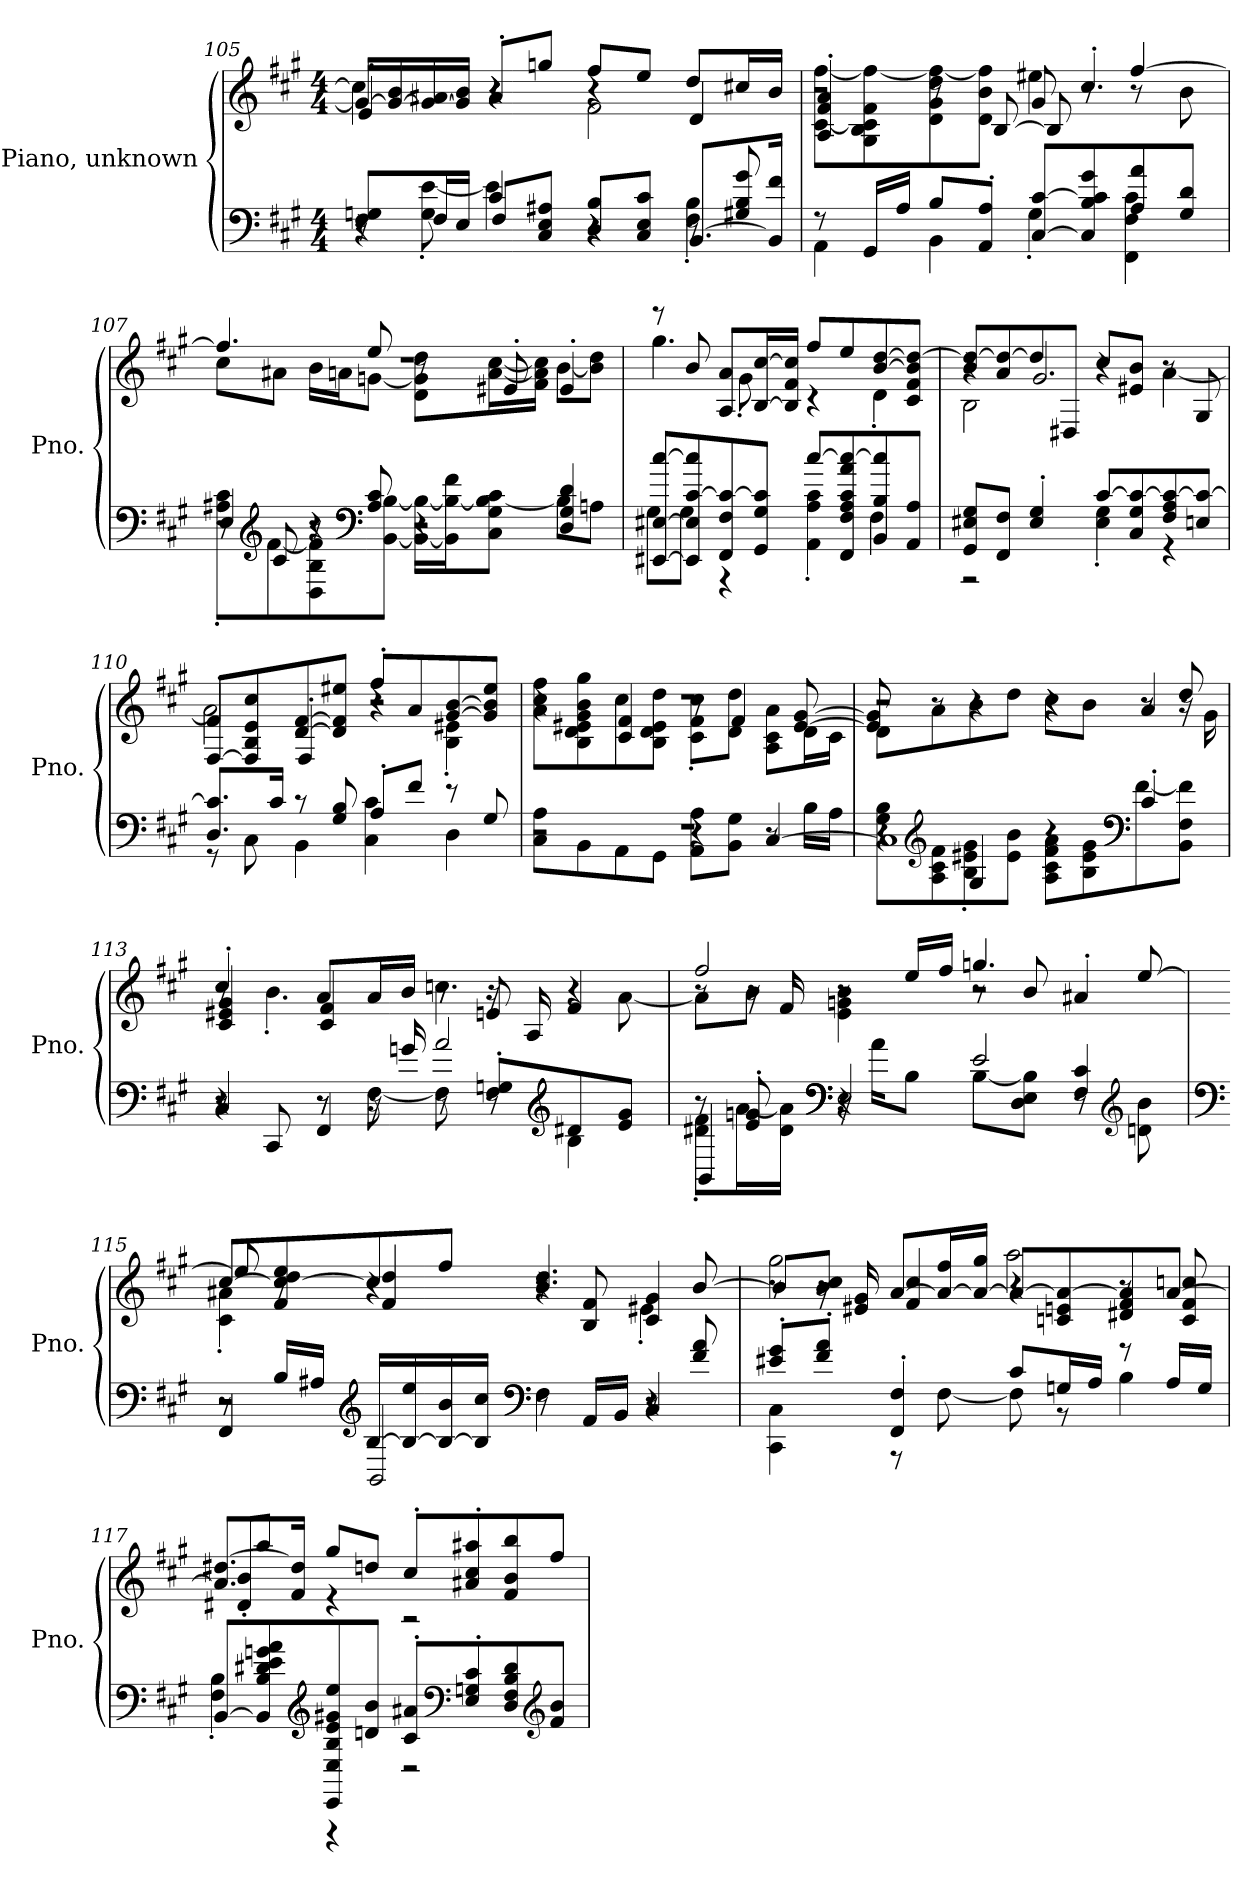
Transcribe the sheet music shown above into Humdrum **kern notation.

**kern	**kern
*part1	*part1
*staff2	*staff1
*I"Piano, unknown	*
*I'Pno.	*
*clefF4	*clefG2
*k[f#c#g#]	*k[f#c#g#]
*M4/4	*M4/4
=105	=105
*^	*^
*	*^	*	*^
4r	8r	8F#/ 8Gn/L	16g/LL_	4cc\]	4e'/
.	.	.	16g/_ 16b/	.	.
.	8G\' [8e\'	16F#/L	16g/_ 16a#X/	.	.
.	.	16E/JJ	16g/] 16b/JJ	.	.
4c#/	4e\]	8F#/L	8a#'/L	4r	4r
.	.	8C#/ 8E/ 8A#X/J	8ggn/J	.	.
4r	4r	8D/ 8B/L	8ff#/L	2f#\	4r
.	.	8C#/ 8E/ 8c#/J	8ee/J	.	.
8r	4F#\' 4B\'	[8.BB/L	8dd/L	.	4d/
8G#X/ 8B/ 8g#/	.	.	16cc#X/L	.	.
.	.	16BB/] 16f#/Jk	16b/JJ	.	.
*	*v	*v	*	*	*
!!LO:PB:g=z	!!	!!
=106	=106	=106	=106	=106
8r	4AA\	2r	[8c#\ [8ff#\L	4A/' 4f#/' 4a/'
16GG#/LL	.	.	8G#\ 8B\ 8c#\] 8f#\ 8ff#\_	.
16A/JJ	.	.	.	.
8B/L	4BB\	.	8d\ 8g#\ 8dd\ 8ff#\_	8r
8AA/' 8A/'J	.	.	8d\ 8b\ 8ff#\]J	[8B/
[8C#/ [8c#/L	4G#'\	8g#/	4ee#X\	8B/]
8C#/] 8B/ 8c#/] 8g#/	.	4.cc#'/	.	8r
8A/ 8a/	4FF#\ 4F#\ 4c#\	.	8r	[4ff#/
8G#/ 8d/J	.	.	8b\	.
=107	=107	=107	=107	=107
*	*^	*	*	*
8r	8A#X\' 8c#\'L	4E/	1r	8cc#\L	4.ff#/]
*clefG2	*	*	*	*	*
8c#/	[8f#\	.	.	8a#X\J	.
8r	8D\ 8B\ 8f#\]	4r	.	16b\LL	.
.	.	.	.	16an\J	.
*clefF4	*	*	*	*	*
8A#/ 8c#/	[8BB\ [8B\J	.	.	[8gn\J	8ee/
2r	16BB\_ 16B\_LL	4r	.	8d\ 8g\] 8dd\L	8r
.	16BB\] 16B\_ 16f#\J	.	.	.	.
.	8C#\ 8G#\ 8B\_ 8c#\J	.	.	[16a\ [16cc#\L	8e#X'/
.	.	.	.	16f#\ 16a\] 16cc#\]JJ	.
.	8B\L]	4D/ 4G#/ 4d/	.	[8b\L	4e#'/
.	8An\J	.	.	8b\] 8dd\J	.
*	*v	*v	*	*	*
*	*	*	*v	*v
!!LO:LB:g=z
=108	=108	=108	=108
[8EE#X/ [8E#X/ [8cc#/L	8G#\L	8r	4.gg#\
8EE#/] 8E#/] [8c#/ 8cc#/]	8G#\J	8b/	.
8FF#/ 8F#/ 8c#/_	4r	8A/ 8a/L	.
8GG#/ 8G#/ 8c#/]J	.	[16B/ [16cc#/L	8g#'\
.	.	16B/] 16f#/ 16cc#/]JJ	.
[8cc#/L	4AA\' 4A\' 4c#\'	8ff#/L	4r
8FF#/ 8F#/ 8A/ 8c#/ 8a/ 8cc#/_	.	8ee/	.
8BB/ 8B/ 8cc#/]	4F#\	[8b/ [8dd/	4d'\
8AA/ 8A/J	.	8c#/ 8f#/ 8b/] 8dd/_J	.
=109	=109	=109	=109
*	*	*	*^
8GG#/ 8E#X/ 8G#/L	2r	8b/ 8dd/_L	2B\	4r
8FF#/ 8F#/J	.	8a/ 8dd/_	.	.
4E#/' 4G#/'	.	8dd/]	.	2.g#/
.	.	8D#X/J	.	.
[8c#/L	4E#\' 4G#\'	8cc#/L	4r	.
8C#/ 8G#/ 8c#/_	.	8e#X/ 8b/J	.	.
8F#/ 8A/ 8c#/_	4r	8r	[4a\	.
8En/ 8c#/_J	.	8G#/	.	.
!!LO:LB:g=z	!!	!!
=110	=110	=110	=110	=110
8.D/ 8.c#/]L	8r	[8F#/L	2a\]	4f#'/
.	8C#\	8F#/] 8B/ 8e/ 8cc#/	.	.
16c#/Jk	.	.	.	.
8r	4BB\	[8d/ [8f#/	.	4F#'/
8G#/ 8B/	.	8d/] 8f#/] 8ee#X/J	.	.
8A'/L	4C#\ 4c#\	8ff#'/L	4r	2r
8f#/J	.	8a/	.	.
8r	4D\	[8g#/ [8b/	4B\' 4e#X\'	.
8G#/	.	8g#/] 8b/] 8ee#/J	.	.
=111	=111	=111	=111	=111
*	*^	*	*	*
1r	8C#\ 8A\L	2r	1r	8a\ 8cc#\ 8ff#\L	4r
.	8BB\	.	.	8B\ 8d\ 8e#X\ 8g#\ 8b\ 8gg#\	.
.	8AA\	.	.	8cc#\	4c#/ 4f#/
.	8GG#\J	.	.	8B\ 8d\ 8e#\ 8dd\J	.
.	8AA\ 8A\L	4r	.	8c#\' 8f#\' 8cc#\'L	8r
.	8BB\ 8G#\J	.	.	8d\ 8dd\J	4f#/
.	8r	[4C#/	.	8A\ 8c#\ 8a\L	.
.	16B\LL	.	.	16d\L	[8e#/ [8g#/
.	16A\JJ	.	.	16c#\JJ	.
!!LO:LB:g=z	!!	!!
=112	=112	=112	=112	=112	=112
4r	8G#\ 8B\L	1C#]	2r	8d\L	8e#/] 8g#/]
*clefG2	*	*	*	*	*
.	8A\ 8c#\ 8f#\	.	.	8a\	8r
4G#/	8B\' 8e#X\' 8g#\'	.	.	8b\	4r
.	8e#\ 8b\J	.	.	8dd\J	.
4r	8A\ 8c#\ 8f#\ 8a\L	.	4r	8cc#\L	4r
.	8B\ 8e#\ 8g#\	.	.	8b\J	.
*clefF4	*	*	*	*	*
4c#'/	[8f#\	.	8r	8r	4a/
.	8BB\ 8F#\ 8f#\]J	.	8dd/	16r	.
.	.	.	.	16g#\	.
=113	=113	=113	=113	=113	=113
8r	4r	4C#/	4cc#'/	8r	4c#/ 4e#X/ 4g#/
8CC#/	.	.	.	4.b'\	.
8r	8r	4FF#/	8a/L	.	4c#/ 4f#/
16r	[8F#\	.	16a/L	.	.
16gn/	.	.	16b/JJ	.	.
8r	8F#\]	2a/	8r	4.ccn\	8r
8F#/' 8Gn/'L	8r	.	16r	.	8en/
.	.	.	16A/	.	.
*clefG2	*	*	*	*	*
8d#X/	4B\	.	4r	.	4f#/
8e/ 8g/J	.	.	.	[8a\	.
!!LO:LB:g=z	!!	!!
=114	=114	=114	=114	=114	=114
8r	8d#X\' 8f#\'L	4BB/	8r	8a\L]	2ff#/
8e/' 8gn/'	[16a\L	.	16r	8b\J	.
.	16d#\ 16a\]JJ	.	16f#/	.	.
*clefF4	*	*	*	*	*
4r	16r	2E/	8r	4e\ 4gn\ 4b\	.
.	16a\KL	.	.	.	.
.	8B\J	.	16ee/LL	.	.
.	.	.	16ff#/JJ	.	.
2e/	[8B\L	.	8r	2r	4.ggn/
.	8D\ 8E\ 8B\]J	.	8b/	.	.
.	8r	4F#/ 4c#/	4a#X'/	.	.
*clefG2	*	*	*	*	*
.	8dn\ 8b\	.	.	.	[8ee/
!!LO:LB:g=z	!!	!!
=115	=115	=115	=115	=115	=115
*clefF4	*	*	*	*	*
8r	2r	4FF#/	[8cc#/L	4c#\' 4a#X\'	8ee/]
16B/LL	.	.	8f#/ 8cc#/_ 8dd/ 8ee/	.	8r
16A#X/JJ	.	.	.	.	.
*clefG2	*	*	*	*	*
[16B/LL	.	2BB/	8cc#/]	4r	4f#/ 4dd/
16B/_ 16ee/	.	.	.	.	.
16B/_ 16b/	.	.	8ff#/J	.	.
16B/] 16cc#/JJ	.	.	.	.	.
*clefF4	*	*	*	*	*
8r	4F#\	.	8r	4r	4.b/ 4.dd/
16AA/LL	.	.	8B/ 8f#/	.	.
16BB/JJ	.	.	.	.	.
8r	4r	4C#/	4c#/ 4g#/	4e#X'\	.
8f#/ 8a/	.	.	.	.	[8b/
*	*v	*v	*	*	*
=116	=116	=116	=116	=116
8e#X/' 8g#/'L	4CC#\ 4C#\	8r	2gg#\	8b/L]
8f#/' 8a/'J	.	16r	.	8b/ 8cc#/J
.	.	16e#X/ 16g#/	.	.
4FF#/' 4F#/'	8r	[8a/L	.	4f#/ 4cc#/
.	[8F#\	16a/_ 16ff#/L	.	.
.	.	16a/_ 16gg#/JJ	.	.
8c#/L	8F#\]	8a/L_	2aa\	4r
16Gn/L	8r	8cn/ 8en/ 8a/_	.	.
16A/JJ	.	.	.	.
8r	4B\	8d#X/ 8f#/ 8a/]	.	8r
16A/LL	.	[8a/J	.	8c/ 8f#/ 8ccn/
16G/JJ	.	.	.	.
*	*	*	*v	*v
!!LO:PB:g=z
=117	=117	=117	=117
[8BB/L	4F#\' 4B\'	8.a/] [8.dd#X/L	8d#X/' 8b/'L
8BB/] 8B/ 8d#X/ 8e/ 8gn/ 8a/	.	.	8aa/J
.	.	16f#/ 16dd#/]Jk	.
*clefG2	*	*	*
8EE/ 8E/ 8B/ 8e/ 8g#X/ 8ee/	4r	8gg#/L	4r
8dn/ 8b/J	.	8ddn/J	.
8c#/' 8a#X/'L	2r	8cc#'/L	2r
*clefF4	*	*	*
8E/' 8Gn/' 8c#/'	.	8a#X/' 8cc#/' 8aa#X/'	.
8D/ 8F#/ 8B/ 8d/	.	8f#/ 8b/ 8bb/	.
*clefG2	*	*	*
8f#/ 8b/J	.	8ff#/J	.
*v	*v	*	*
*	*v	*v
=	=
*-	*-
